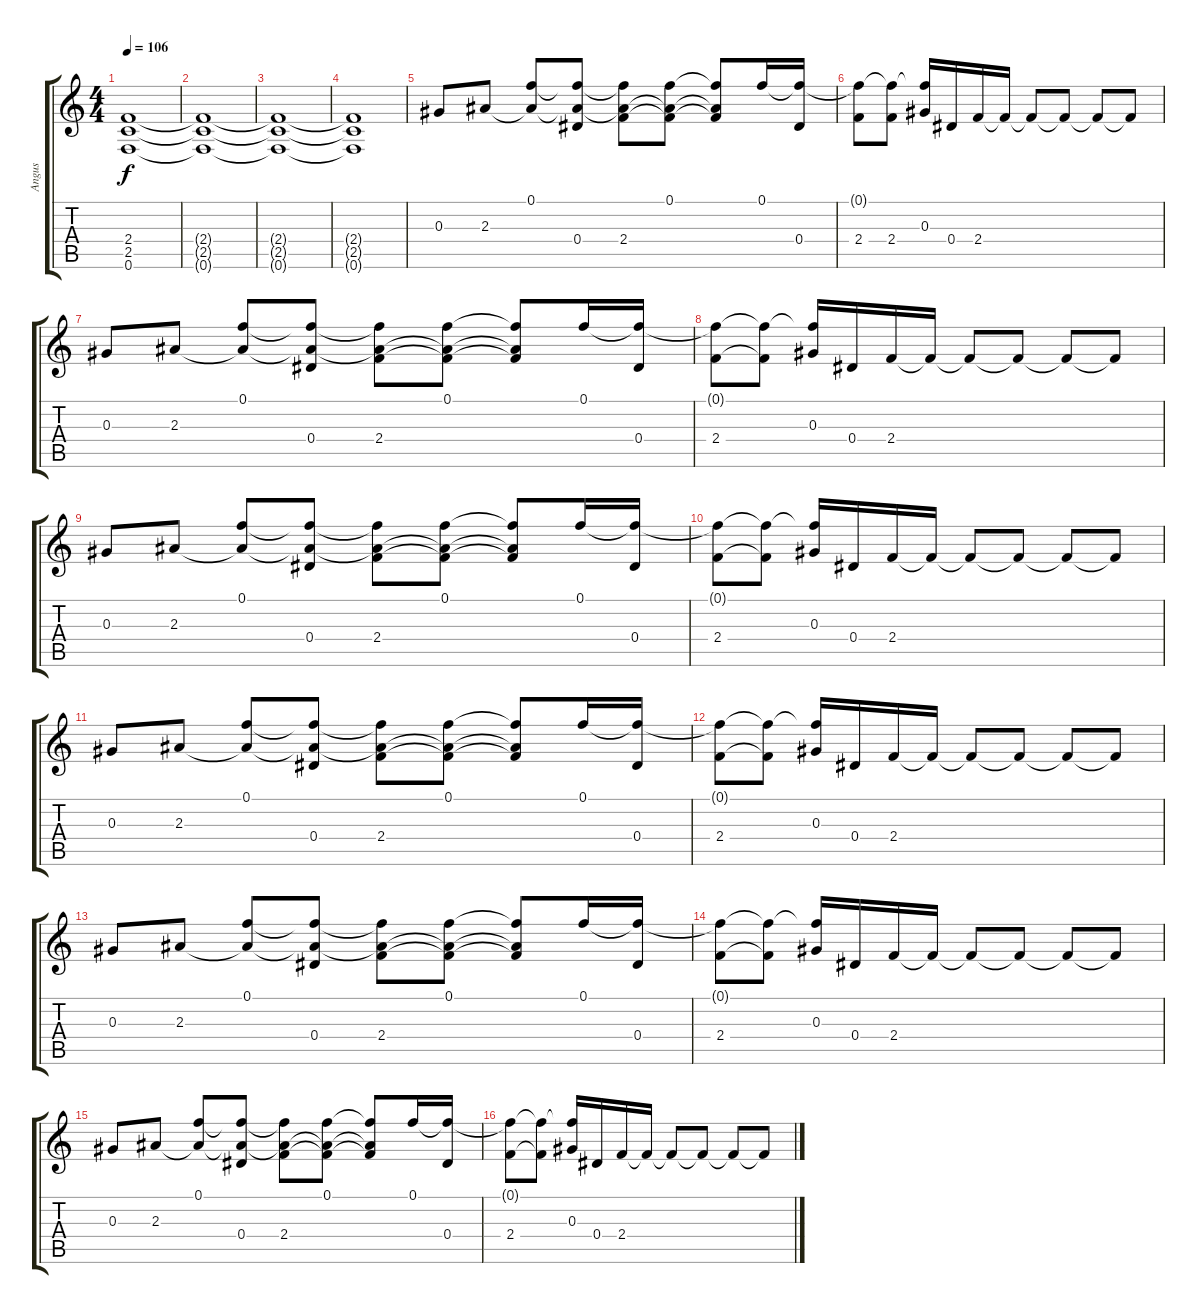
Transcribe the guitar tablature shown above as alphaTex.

\track ("Angus" "Angus") {instrument overdrivenguitar}
\staff {score tabs}
\tuning (F4 C4 Ab3 Eb3 Bb2 F2) {hide}
\ts (4 4)
\tempo 106
\clef g2
\ks c
(2.4 2.5 0.6).1{dy f} |
(2.4{t} 2.5{t} 0.6{t}).1{volume 8} |
(2.4{t} 2.5{t} 0.6{t}).1{volume 5} |
(2.4{t} 2.5{t} 0.6{t}).1{volume 3} |
0.3.8{volume 12} 2.3.8 (0.1 2.3{t}).8 (0.1{t} 2.3{t} 0.4).8 (0.1{t} 2.3{t} 2.4).8 (0.1 2.3{t} 2.4{t}).8 (0.1{t} 2.3{t} 2.4{t}).8 0.1.16 (0.1{t} 0.4).16 |
(0.1{t} 2.4).8 (0.1{t} 2.4).8 (0.1{t} 0.3).16 0.4.16 2.4.16 2.4{t}.16 2.4{t}.8 2.4{t}.8 2.4{t}.8 2.4{t}.8 |
0.3.8 2.3.8 (0.1 2.3{t}).8 (0.1{t} 2.3{t} 0.4).8 (0.1{t} 2.3{t} 2.4).8 (0.1 2.3{t} 2.4{t}).8 (0.1{t} 2.3{t} 2.4{t}).8 0.1.16 (0.1{t} 0.4).16 |
(0.1{t} 2.4).8 (0.1{t} 2.4{t}).8 (0.1{t} 0.3).16 0.4.16 2.4.16 2.4{t}.16 2.4{t}.8 2.4{t}.8 2.4{t}.8 2.4{t}.8 |
0.3.8 2.3.8 (0.1 2.3{t}).8 (0.1{t} 2.3{t} 0.4).8 (0.1{t} 2.3{t} 2.4).8 (0.1 2.3{t} 2.4{t}).8 (0.1{t} 2.3{t} 2.4{t}).8 0.1.16 (0.1{t} 0.4).16 |
(0.1{t} 2.4).8 (0.1{t} 2.4{t}).8 (0.1{t} 0.3).16 0.4.16 2.4.16 2.4{t}.16 2.4{t}.8 2.4{t}.8 2.4{t}.8 2.4{t}.8 |
0.3.8 2.3.8 (0.1 2.3{t}).8 (0.1{t} 2.3{t} 0.4).8 (0.1{t} 2.3{t} 2.4).8 (0.1 2.3{t} 2.4{t}).8 (0.1{t} 2.3{t} 2.4{t}).8 0.1.16 (0.1{t} 0.4).16 |
(0.1{t} 2.4).8 (0.1{t} 2.4{t}).8 (0.1{t} 0.3).16 0.4.16 2.4.16 2.4{t}.16 2.4{t}.8 2.4{t}.8 2.4{t}.8 2.4{t}.8 |
0.3.8 2.3.8 (0.1 2.3{t}).8 (0.1{t} 2.3{t} 0.4).8 (0.1{t} 2.3{t} 2.4).8 (0.1 2.3{t} 2.4{t}).8 (0.1{t} 2.3{t} 2.4{t}).8 0.1.16 (0.1{t} 0.4).16 |
(0.1{t} 2.4).8 (0.1{t} 2.4{t}).8 (0.1{t} 0.3).16 0.4.16 2.4.16 2.4{t}.16 2.4{t}.8 2.4{t}.8 2.4{t}.8 2.4{t}.8 |
0.3.8 2.3.8 (0.1 2.3{t}).8 (0.1{t} 2.3{t} 0.4).8 (0.1{t} 2.3{t} 2.4).8 (0.1 2.3{t} 2.4{t}).8 (0.1{t} 2.3{t} 2.4{t}).8 0.1.16 (0.1{t} 0.4).16 |
(0.1{t} 2.4).8 (0.1{t} 2.4{t}).8 (0.1{t} 0.3).16 0.4.16 2.4.16 2.4{t}.16 2.4{t}.8 2.4{t}.8 2.4{t}.8 2.4{t}.8
